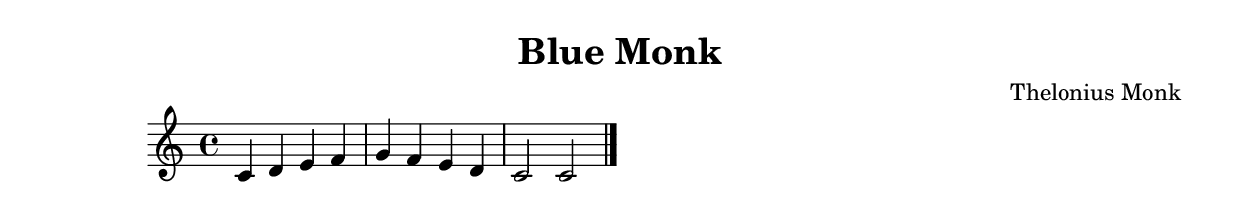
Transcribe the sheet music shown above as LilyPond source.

\version "2.24.4"

\header {
  title = "Blue Monk"
  composer = "Thelonius Monk"
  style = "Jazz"
}

\score {
  \new Staff {
    \clef treble
    \time 4/4
    \key c \major
    
    % Simple chord progression placeholder
    c'4 d' e' f' |
    g' f' e' d' |
    c'2 c'2 |
    \bar "|."
  }
  \layout {}
  \midi {
    \tempo 4 = 120
  }
}